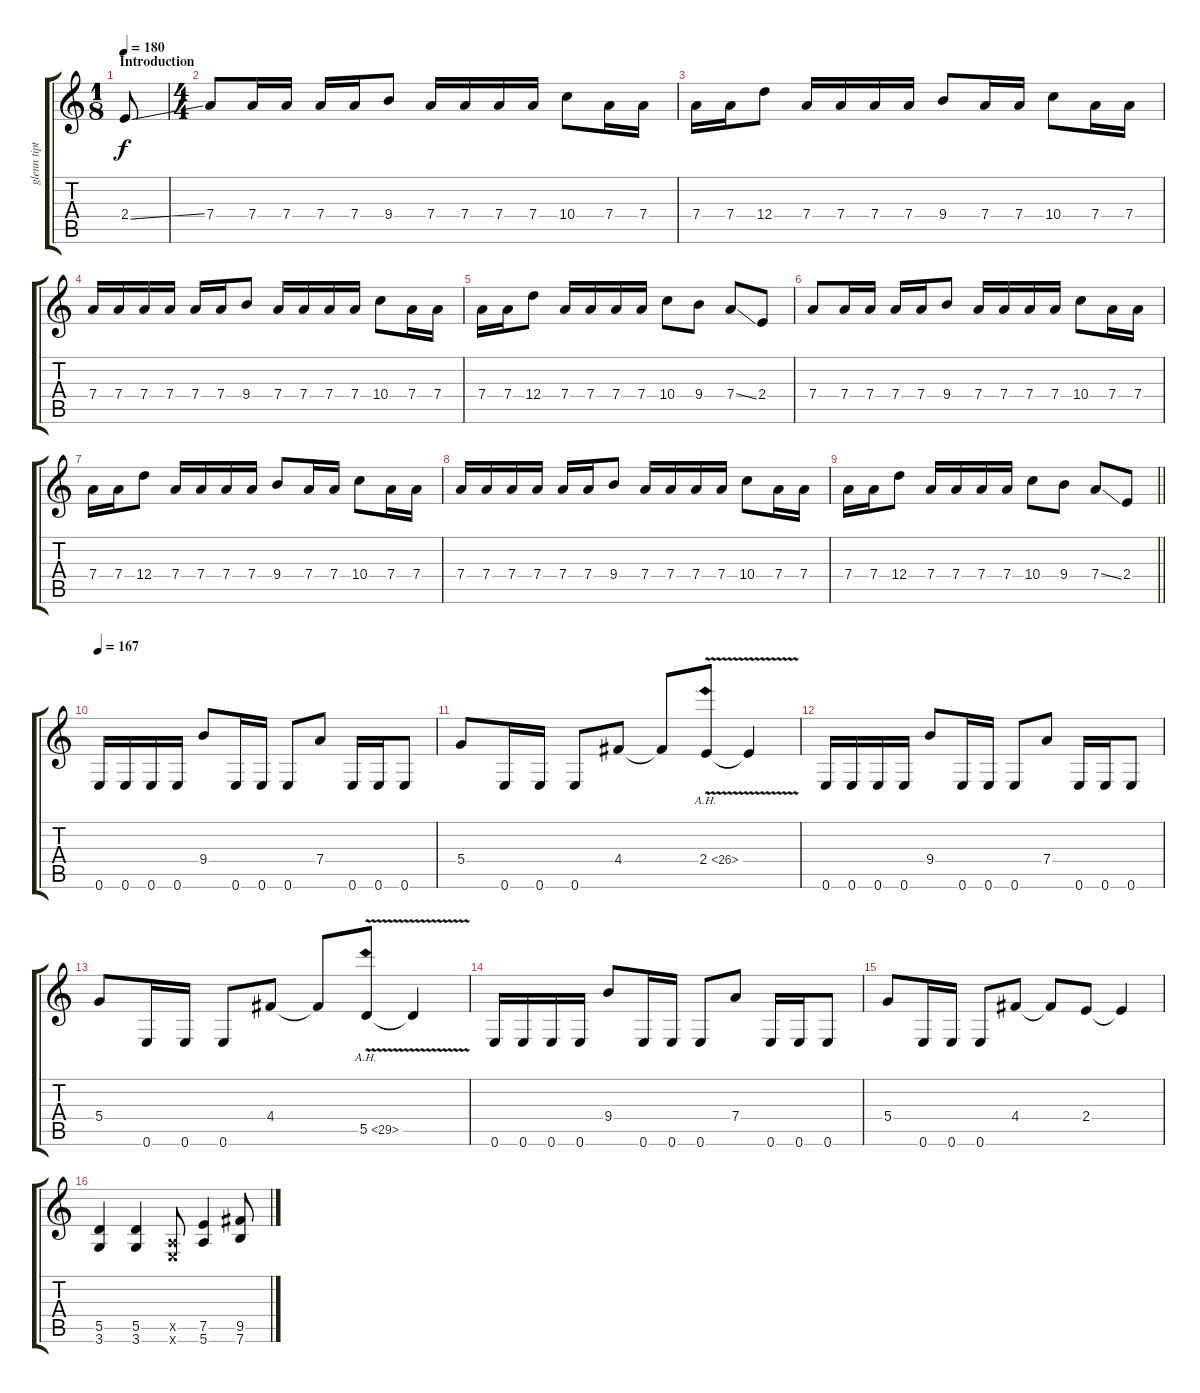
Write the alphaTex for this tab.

\track ("glenn tipton" "glenn tipt") {instrument overdrivenguitar}
\staff {score tabs}
\tuning (E4 B3 G3 D3 A2 E2) {hide}
\ts (1 8)
\section ("" "Introduction")
\tempo 180
\clef g2
\ks c
2.4{ss}.8{dy f instrument overdrivenguitar} |
\ts (4 4)
7.4.8 7.4.16 7.4.16 7.4.16 7.4.16 9.4.8 7.4.16 7.4.16 7.4.16 7.4.16 10.4.8 7.4.16 7.4.16 |
7.4.16 7.4.16 12.4.8 7.4.16 7.4.16 7.4.16 7.4.16 9.4.8 7.4.16 7.4.16 10.4.8 7.4.16 7.4.16 |
7.4.16 7.4.16 7.4.16 7.4.16 7.4.16 7.4.16 9.4.8 7.4.16 7.4.16 7.4.16 7.4.16 10.4.8 7.4.16 7.4.16 |
7.4.16 7.4.16 12.4.8 7.4.16 7.4.16 7.4.16 7.4.16 10.4.8 9.4.8 7.4{ss}.8 2.4.8 |
7.4.8 7.4.16 7.4.16 7.4.16 7.4.16 9.4.8 7.4.16 7.4.16 7.4.16 7.4.16 10.4.8 7.4.16 7.4.16 |
7.4.16 7.4.16 12.4.8 7.4.16 7.4.16 7.4.16 7.4.16 9.4.8 7.4.16 7.4.16 10.4.8 7.4.16 7.4.16 |
7.4.16 7.4.16 7.4.16 7.4.16 7.4.16 7.4.16 9.4.8 7.4.16 7.4.16 7.4.16 7.4.16 10.4.8 7.4.16 7.4.16 |
\barLineRight lightlight
7.4.16 7.4.16 12.4.8 7.4.16 7.4.16 7.4.16 7.4.16 10.4.8 9.4.8 7.4{ss}.8 2.4.8 |
\tempo 167
0.6.16 0.6.16 0.6.16 0.6.16 9.4.8 0.6.16 0.6.16 0.6.8 7.4.8 0.6.16 0.6.16 0.6.8 |
5.4.8 0.6.16 0.6.16 0.6.8 4.4.8 4.4{t}.8 2.4{ah 24 v}.8 2.4{t}.4 |
0.6.16 0.6.16 0.6.16 0.6.16 9.4.8 0.6.16 0.6.16 0.6.8 7.4.8 0.6.16 0.6.16 0.6.8 |
5.4.8 0.6.16 0.6.16 0.6.8 4.4.8 4.4{t}.8 5.5{ah 24 v}.8 5.5{t}.4 |
0.6.16 0.6.16 0.6.16 0.6.16 9.4.8 0.6.16 0.6.16 0.6.8 7.4.8 0.6.16 0.6.16 0.6.8 |
5.4.8 0.6.16 0.6.16 0.6.8 4.4.8 4.4{t}.8 2.4.8 2.4{t}.4 |
(5.5 3.6).4 (5.5 3.6).4 (0.5{x} 0.6{x}).8 (7.5 5.6).4 (9.5 7.6).8
